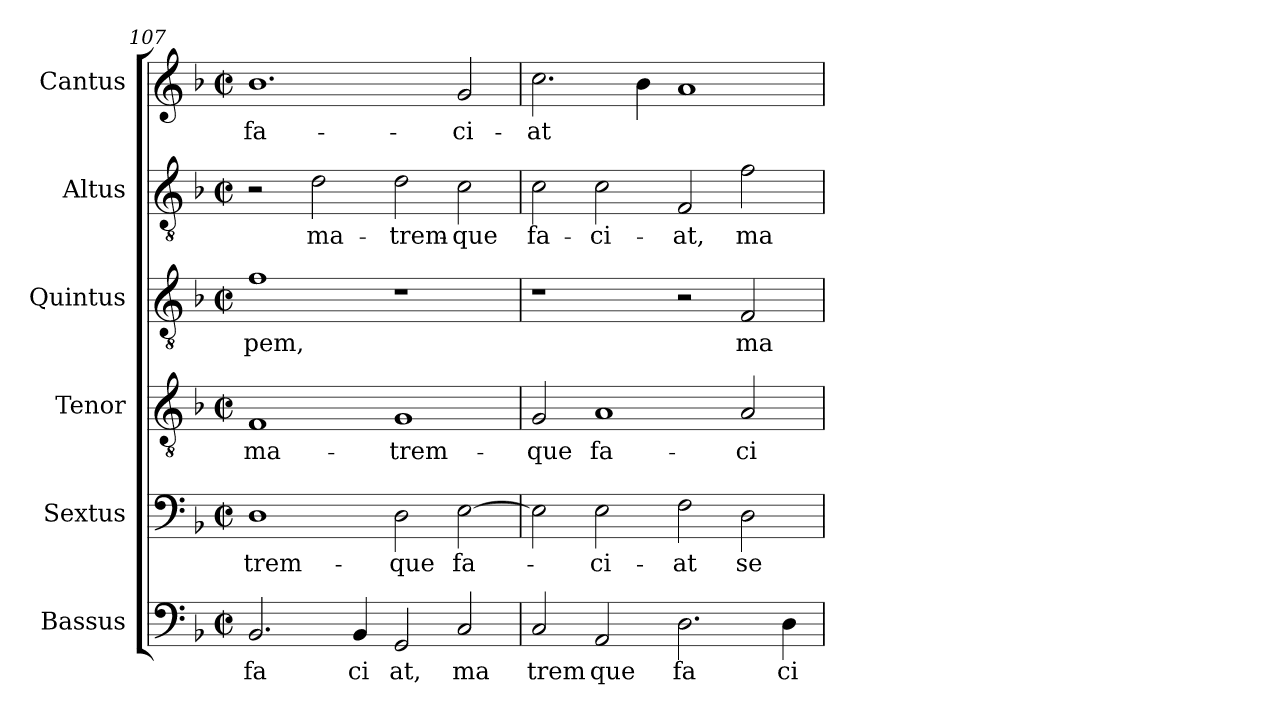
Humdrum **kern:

**kern	**text	**kern	**text	**kern	**text	**kern	**text	**kern	**text	**kern	**text
*part6	*part6	*part5	*part5	*part4	*part4	*part3	*part3	*part2	*part2	*part1	*part1
*staff6	*staff6	*staff5	*staff5	*staff4	*staff4	*staff3	*staff3	*staff2	*staff2	*staff1	*staff1
*I"Bassus	*	*I"Sextus	*	*I"Tenor	*	*I"Quintus	*	*I"Altus	*	*I"Cantus	*
!!LO:LB:g=z
*clefF4	*	*clefF4	*	*clefGv2	*	*clefGv2	*	*clefGv2	*	*clefG2	*
*k[b-]	*	*k[b-]	*	*k[b-]	*	*k[b-]	*	*k[b-]	*	*k[b-]	*
*F:	*	*F:	*	*F:	*	*F:	*	*F:	*	*F:	*
*M2/2	*	*M2/2	*	*M2/2	*	*M2/2	*	*M2/2	*	*M2/2	*
*met(c|)	*	*met(c|)	*	*met(c|)	*	*met(c|)	*	*met(c|)	*	*met(c|)	*
=107	=107	=107	=107	=107	=107	=107	=107	=107	=107	=107	=107
!	!LO:LY:b:cj	!	!LO:LY:b:cj	!	!LO:LY:b:cj	!	!LO:LY:b:cj	!	!	!	!LO:LY:b:cj
2.BB-/	fa	1D	trem-	1F	ma-	1f	pem,	2r	.	1.b-	fa-
!	!	!	!	!	!	!	!	!	!LO:LY:b:cj	!	!
.	.	.	.	.	.	.	.	2d\	ma-	.	.
!	!LO:LY:b:cj	!	!	!	!	!	!	!	!	!	!
4BB-/	ci	.	.	.	.	.	.	.	.	.	.
!	!LO:LY:b:cj	!	!LO:LY:b:cj	!	!LO:LY:b:cj	!	!	!	!LO:LY:b:cj	!	!
2GG/	at,	2D\	-que	1G	-trem-	1r	.	2d\	-trem-	.	.
!	!LO:LY:b:cj	!	!LO:LY:b:cj	!	!	!	!	!	!LO:LY:b:cj	!	!LO:LY:b:cj
2C/	ma	[>2E\	fa-	.	.	.	.	2c\	-que	2g/	-ci-
=108	=108	=108	=108	=108	=108	=108	=108	=108	=108	=108	=108
!	!LO:LY:b:cj	!	!	!	!LO:LY:b:cj	!	!	!	!LO:LY:b:cj	!	!LO:LY:b:cj
2C/	trem	2E\]	.	2G/	-que	1r	.	2c\	fa-	2.cc\	-at
!	!LO:LY:b:cj	!	!LO:LY:b:cj	!	!LO:LY:b:cj	!	!	!	!LO:LY:b:cj	!	!
2AA/	que	2E\	-ci-	1A	fa-	.	.	2c\	-ci-	.	.
.	.	.	.	.	.	.	.	.	.	4b-\	.
!	!LO:LY:b:cj	!	!LO:LY:b:cj	!	!	!	!	!	!LO:LY:b:cj	!	!
2.D\	fa	2F\	-at	.	.	2r	.	2F/	-at,	1a	.
!	!	!	!LO:LY:b:cj	!	!LO:LY:b:cj	!	!LO:LY:b:cj	!	!LO:LY:b:cj	!	!
.	.	2D\	se-	2A/	-ci-	2F/	ma-	2f\	ma-	.	.
!	!LO:LY:b:cj	!	!	!	!	!	!	!	!	!	!
4D\	ci	.	.	.	.	.	.	.	.	.	.
=	=	=	=	=	=	=	=	=	=	=	=
*-	*-	*-	*-	*-	*-	*-	*-	*-	*-	*-	*-
